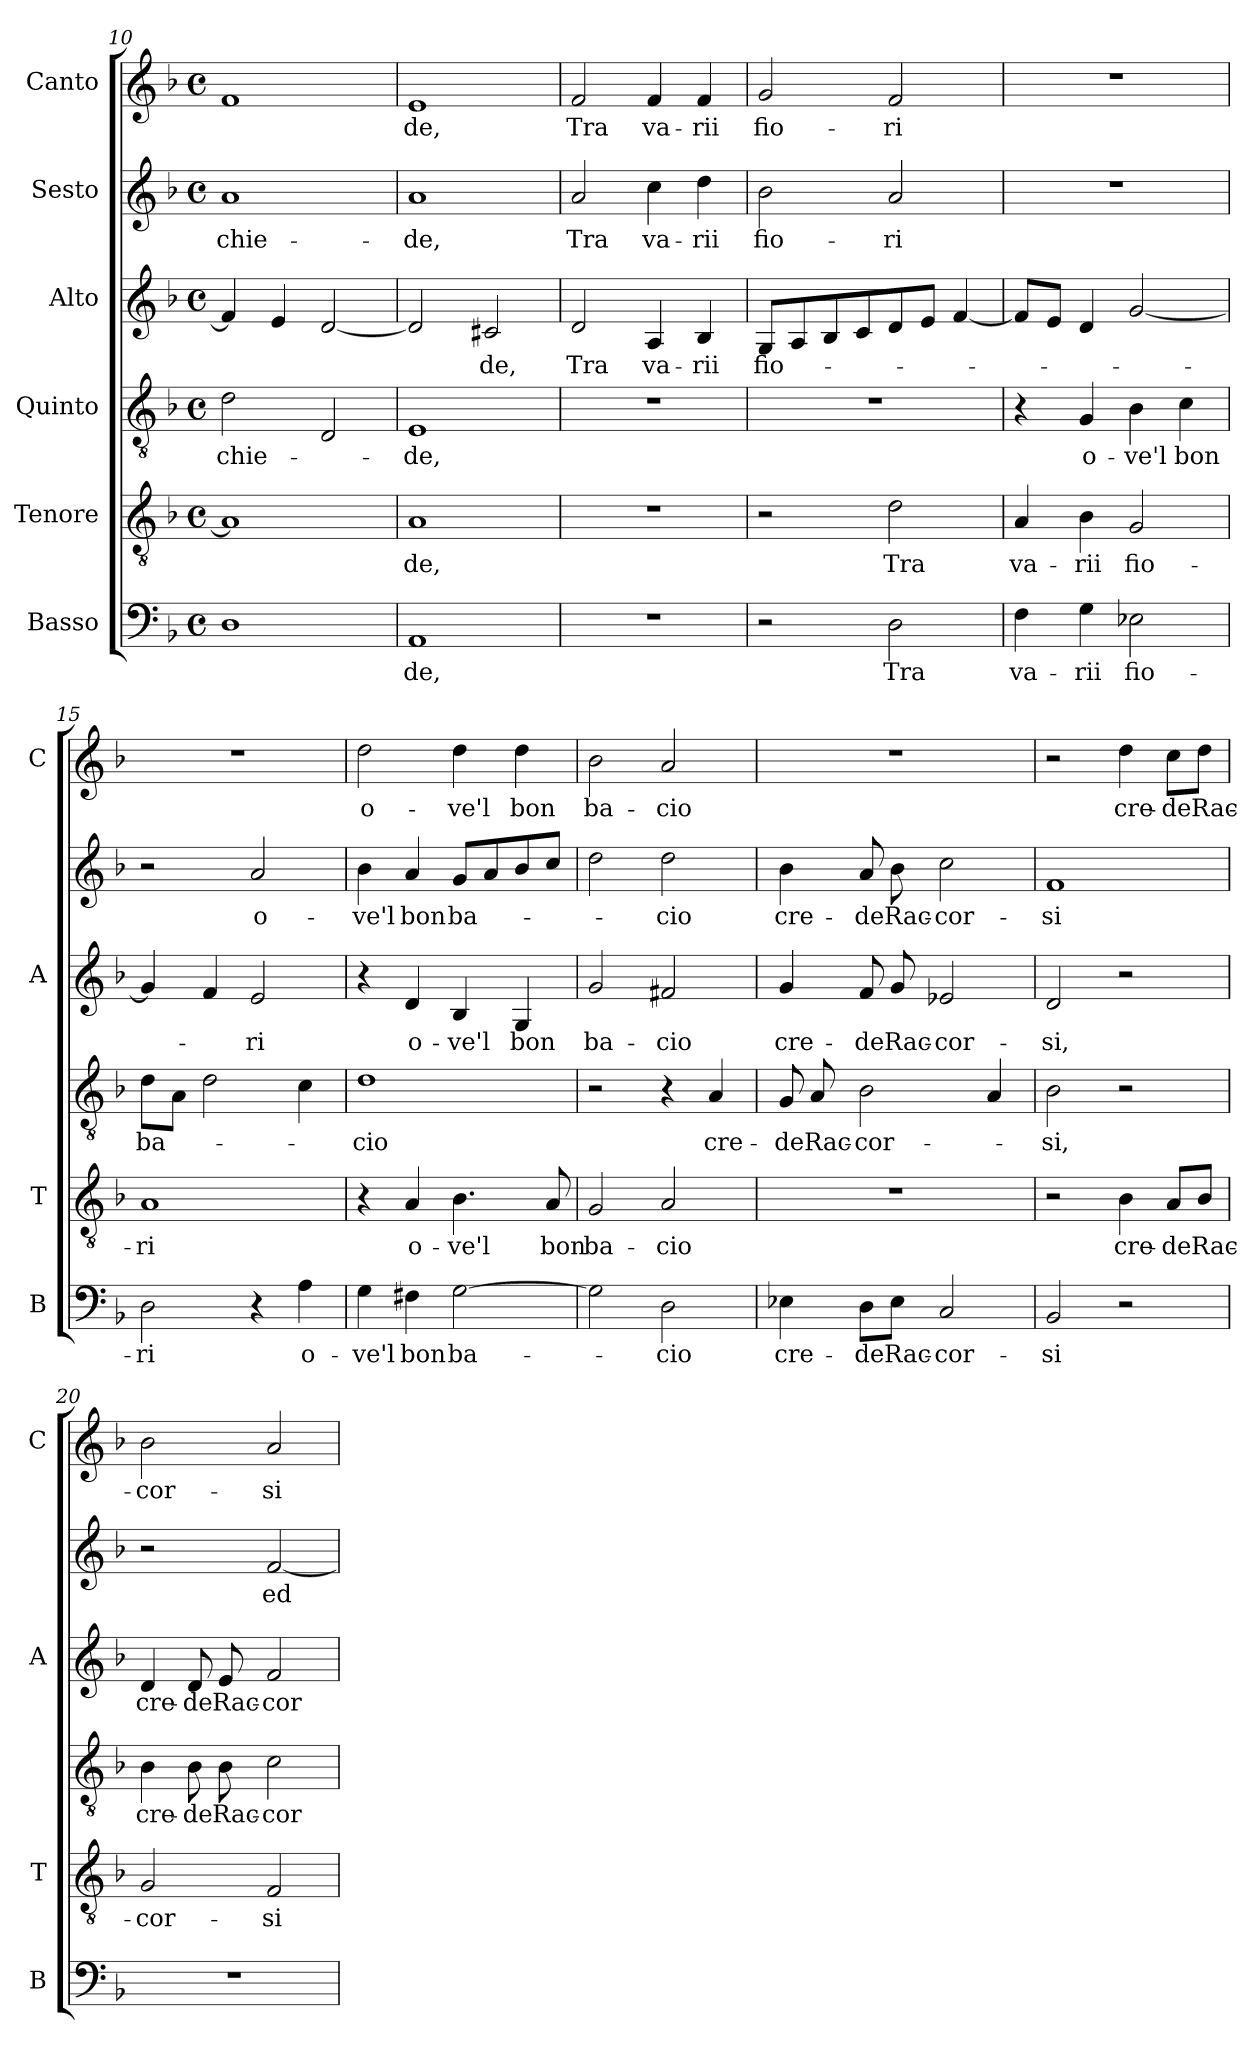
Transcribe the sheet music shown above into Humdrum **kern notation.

**kern	**text	**kern	**text	**kern	**text	**kern	**text	**kern	**text	**kern	**text
*part6	*part6	*part5	*part5	*part4	*part4	*part3	*part3	*part2	*part2	*part1	*part1
*staff6	*staff6	*staff5	*staff5	*staff4	*staff4	*staff3	*staff3	*staff2	*staff2	*staff1	*staff1
*I"Basso	*	*I"Tenore	*	*I"Quinto	*	*I"Alto	*	*I"Sesto	*	*I"Canto	*
*I'B	*	*I'T	*	*	*	*I'A	*	*	*	*I'C	*
*clefF4	*	*clefGv2	*	*clefGv2	*	*clefG2	*	*clefG2	*	*clefG2	*
*k[b-]	*	*k[b-]	*	*k[b-]	*	*k[b-]	*	*k[b-]	*	*k[b-]	*
*F:	*	*F:	*	*F:	*	*F:	*	*F:	*	*F:	*
*M4/4	*	*M4/4	*	*M4/4	*	*M4/4	*	*M4/4	*	*M4/4	*
*met(c)	*	*met(c)	*	*met(c)	*	*met(c)	*	*met(c)	*	*met(c)	*
=10	=10	=10	=10	=10	=10	=10	=10	=10	=10	=10	=10
!	!	!	!	!	!LO:LY:b	!	!	!	!LO:LY:b	!	!
1D	.	1A]	.	2d\	chie-	4f/]	.	1a	chie-	1f	.
.	.	.	.	.	.	4e/	.	.	.	.	.
.	.	.	.	2D/	.	[2d/	.	.	.	.	.
=11	=11	=11	=11	=11	=11	=11	=11	=11	=11	=11	=11
!	!LO:LY:b	!	!LO:LY:b	!	!LO:LY:b	!	!	!	!LO:LY:b	!	!LO:LY:b
1AA	-de,	1A	-de,	1E	-de,	2d/]	.	1a	-de,	1e	-de,
!	!	!	!	!	!	!	!LO:LY:b	!	!	!	!
.	.	.	.	.	.	2c#X/	-de,	.	.	.	.
=12	=12	=12	=12	=12	=12	=12	=12	=12	=12	=12	=12
!	!	!	!	!	!	!	!LO:LY:b	!	!LO:LY:b	!	!LO:LY:b
1r	.	1r	.	1r	.	2d/	Tra	2a/	Tra	2f/	Tra
!	!	!	!	!	!	!	!LO:LY:b	!	!LO:LY:b	!	!LO:LY:b
.	.	.	.	.	.	4A/	va-	4cc\	va-	4f/	va-
!	!	!	!	!	!	!	!LO:LY:b	!	!LO:LY:b	!	!LO:LY:b
.	.	.	.	.	.	4B-/	-rii	4dd\	-rii	4f/	-rii
=13	=13	=13	=13	=13	=13	=13	=13	=13	=13	=13	=13
!	!	!	!	!	!	!	!LO:LY:b	!	!LO:LY:b	!	!LO:LY:b
2r	.	2r	.	1r	.	8G/L	fio-	2b-\	fio-	2g/	fio-
.	.	.	.	.	.	8A/	.	.	.	.	.
.	.	.	.	.	.	8B-/	.	.	.	.	.
.	.	.	.	.	.	8c/	.	.	.	.	.
!	!LO:LY:b	!	!LO:LY:b	!	!	!	!	!	!LO:LY:b	!	!LO:LY:b
2D\	Tra	2d\	Tra	.	.	8d/	.	2a/	-ri	2f/	-ri
.	.	.	.	.	.	8e/J	.	.	.	.	.
.	.	.	.	.	.	[4f/	.	.	.	.	.
=14	=14	=14	=14	=14	=14	=14	=14	=14	=14	=14	=14
!	!LO:LY:b	!	!LO:LY:b	!	!	!	!	!	!	!	!
4F\	va-	4A/	va-	4r	.	8f/L]	.	1r	.	1r	.
.	.	.	.	.	.	8e/J	.	.	.	.	.
!	!LO:LY:b	!	!LO:LY:b	!	!LO:LY:b	!	!	!	!	!	!
4G\	-rii	4B-\	-rii	4G/	o-	4d/	.	.	.	.	.
!	!LO:LY:b	!	!LO:LY:b	!	!LO:LY:b	!	!	!	!	!	!
2E-X\	fio-	2G/	fio-	4B-\	-ve'l	[2g/	.	.	.	.	.
!	!	!	!	!	!LO:LY:b	!	!	!	!	!	!
.	.	.	.	4c\	bon	.	.	.	.	.	.
=15	=15	=15	=15	=15	=15	=15	=15	=15	=15	=15	=15
!	!LO:LY:b	!	!LO:LY:b	!	!LO:LY:b	!	!	!	!	!	!
2D\	-ri	1A	-ri	8d\L	ba-	4g/]	.	2r	.	1r	.
.	.	.	.	8A\J	.	.	.	.	.	.	.
.	.	.	.	2d\	.	4f/	.	.	.	.	.
!	!	!	!	!	!	!	!LO:LY:b	!	!LO:LY:b	!	!
4r	.	.	.	.	.	2e/	-ri	2a/	o-	.	.
!	!LO:LY:b	!	!	!	!	!	!	!	!	!	!
4A\	o-	.	.	4c\	.	.	.	.	.	.	.
!!LO:LB:g=z
=16	=16	=16	=16	=16	=16	=16	=16	=16	=16	=16	=16
!	!LO:LY:b	!	!	!	!LO:LY:b	!	!	!	!LO:LY:b	!	!LO:LY:b
4G\	-ve'l	4r	.	1d	-cio	4r	.	4b-\	-ve'l	2dd\	o-
!	!LO:LY:b	!	!LO:LY:b	!	!	!	!LO:LY:b	!	!LO:LY:b	!	!
4F#X\	bon	4A/	o-	.	.	4d/	o-	4a/	bon	.	.
!	!LO:LY:b	!	!LO:LY:b	!	!	!	!LO:LY:b	!	!LO:LY:b	!	!LO:LY:b
[2G\	ba-	4.B-\	-ve'l	.	.	4B-/	-ve'l	8g/L	ba-	4dd\	-ve'l
.	.	.	.	.	.	.	.	8a/	.	.	.
!	!	!	!	!	!	!	!LO:LY:b	!	!	!	!LO:LY:b
.	.	.	.	.	.	4G/	bon	8b-/	.	4dd\	bon
!	!	!	!LO:LY:b	!	!	!	!	!	!	!	!
.	.	8A/	bon	.	.	.	.	8cc/J	.	.	.
=17	=17	=17	=17	=17	=17	=17	=17	=17	=17	=17	=17
!	!	!	!LO:LY:b	!	!	!	!LO:LY:b	!	!	!	!LO:LY:b
2G\]	.	2G/	ba-	2r	.	2g/	ba-	2dd\	.	2b-\	ba-
!	!LO:LY:b	!	!LO:LY:b	!	!	!	!LO:LY:b	!	!LO:LY:b	!	!LO:LY:b
2D\	-cio	2A/	-cio	4r	.	2f#X/	-cio	2dd\	-cio	2a/	-cio
!	!	!	!	!	!LO:LY:b	!	!	!	!	!	!
.	.	.	.	4A/	cre-	.	.	.	.	.	.
=18	=18	=18	=18	=18	=18	=18	=18	=18	=18	=18	=18
!	!LO:LY:b	!	!	!	!LO:LY:b	!	!LO:LY:b	!	!LO:LY:b	!	!
4E-X\	cre-	1r	.	8G/	-de	4g/	cre-	4b-\	cre-	1r	.
!	!	!	!	!	!LO:LY:b	!	!	!	!	!	!
.	.	.	.	8A/	Rac-	.	.	.	.	.	.
!	!LO:LY:b	!	!	!	!LO:LY:b	!	!LO:LY:b	!	!LO:LY:b	!	!
8D\L	-de	.	.	2B-\	-cor-	8f/	-de	8a/	-de	.	.
!	!LO:LY:b	!	!	!	!	!	!LO:LY:b	!	!LO:LY:b	!	!
8E-\J	Rac-	.	.	.	.	8g/	Rac-	8b-\	Rac-	.	.
!	!LO:LY:b	!	!	!	!	!	!LO:LY:b	!	!LO:LY:b	!	!
2C/	-cor-	.	.	.	.	2e-X/	-cor-	2cc\	-cor-	.	.
.	.	.	.	4A/	.	.	.	.	.	.	.
=19	=19	=19	=19	=19	=19	=19	=19	=19	=19	=19	=19
!	!LO:LY:b	!	!	!	!LO:LY:b	!	!LO:LY:b	!	!LO:LY:b	!	!
2BB-/	-si	2r	.	2B-\	-si,	2d/	-si,	1f	-si	2r	.
!	!	!	!LO:LY:b	!	!	!	!	!	!	!	!LO:LY:b
2r	.	4B-\	cre-	2r	.	2r	.	.	.	4dd\	cre-
!	!	!	!LO:LY:b	!	!	!	!	!	!	!	!LO:LY:b
.	.	8A/L	-de	.	.	.	.	.	.	8cc\L	-de
!	!	!	!LO:LY:b	!	!	!	!	!	!	!	!LO:LY:b
.	.	8B-/J	Rac-	.	.	.	.	.	.	8dd\J	Rac-
=20	=20	=20	=20	=20	=20	=20	=20	=20	=20	=20	=20
!	!	!	!LO:LY:b	!	!LO:LY:b	!	!LO:LY:b	!	!	!	!LO:LY:b
1r	.	2G/	-cor-	4B-\	cre-	4d/	cre-	2r	.	2b-\	-cor-
!	!	!	!	!	!LO:LY:b	!	!LO:LY:b	!	!	!	!
.	.	.	.	8B-\	-de	8d/	-de	.	.	.	.
!	!	!	!	!	!LO:LY:b	!	!LO:LY:b	!	!	!	!
.	.	.	.	8B-\	Rac-	8e/	Rac-	.	.	.	.
!	!	!	!LO:LY:b	!	!LO:LY:b	!	!LO:LY:b	!	!LO:LY:b	!	!LO:LY:b
.	.	2F/	-si	2c\	-cor-	2f/	-cor-	[2f/	ed	2a/	-si
=	=	=	=	=	=	=	=	=	=	=	=
*-	*-	*-	*-	*-	*-	*-	*-	*-	*-	*-	*-
